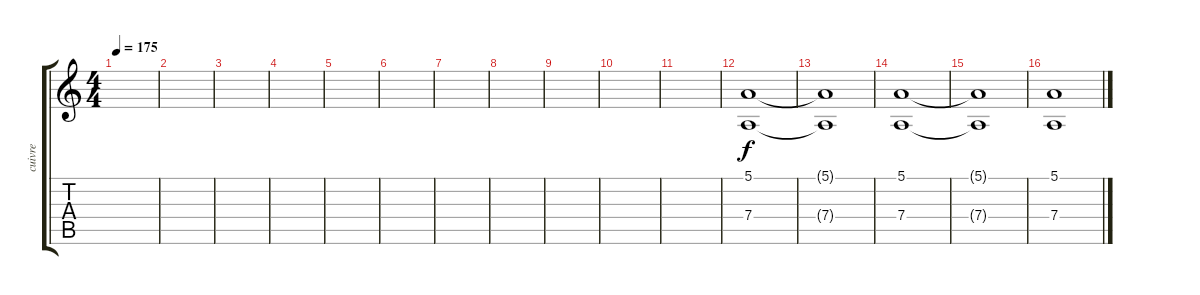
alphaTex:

\track ("cuivre" "cuivre") {instrument trombone}
\staff {score tabs}
\tuning (E4 B3 G3 D3 A2 E2) {hide}
\ts (4 4)
\tempo 175
\clef g2
\ks c
|
|
|
|
|
|
|
|
|
|
|
(5.1 7.4).1{volume 4} |
(5.1{t} 7.4{t}).1 |
(5.1 7.4).1 |
(5.1{t} 7.4{t}).1 |
(5.1 7.4).1
